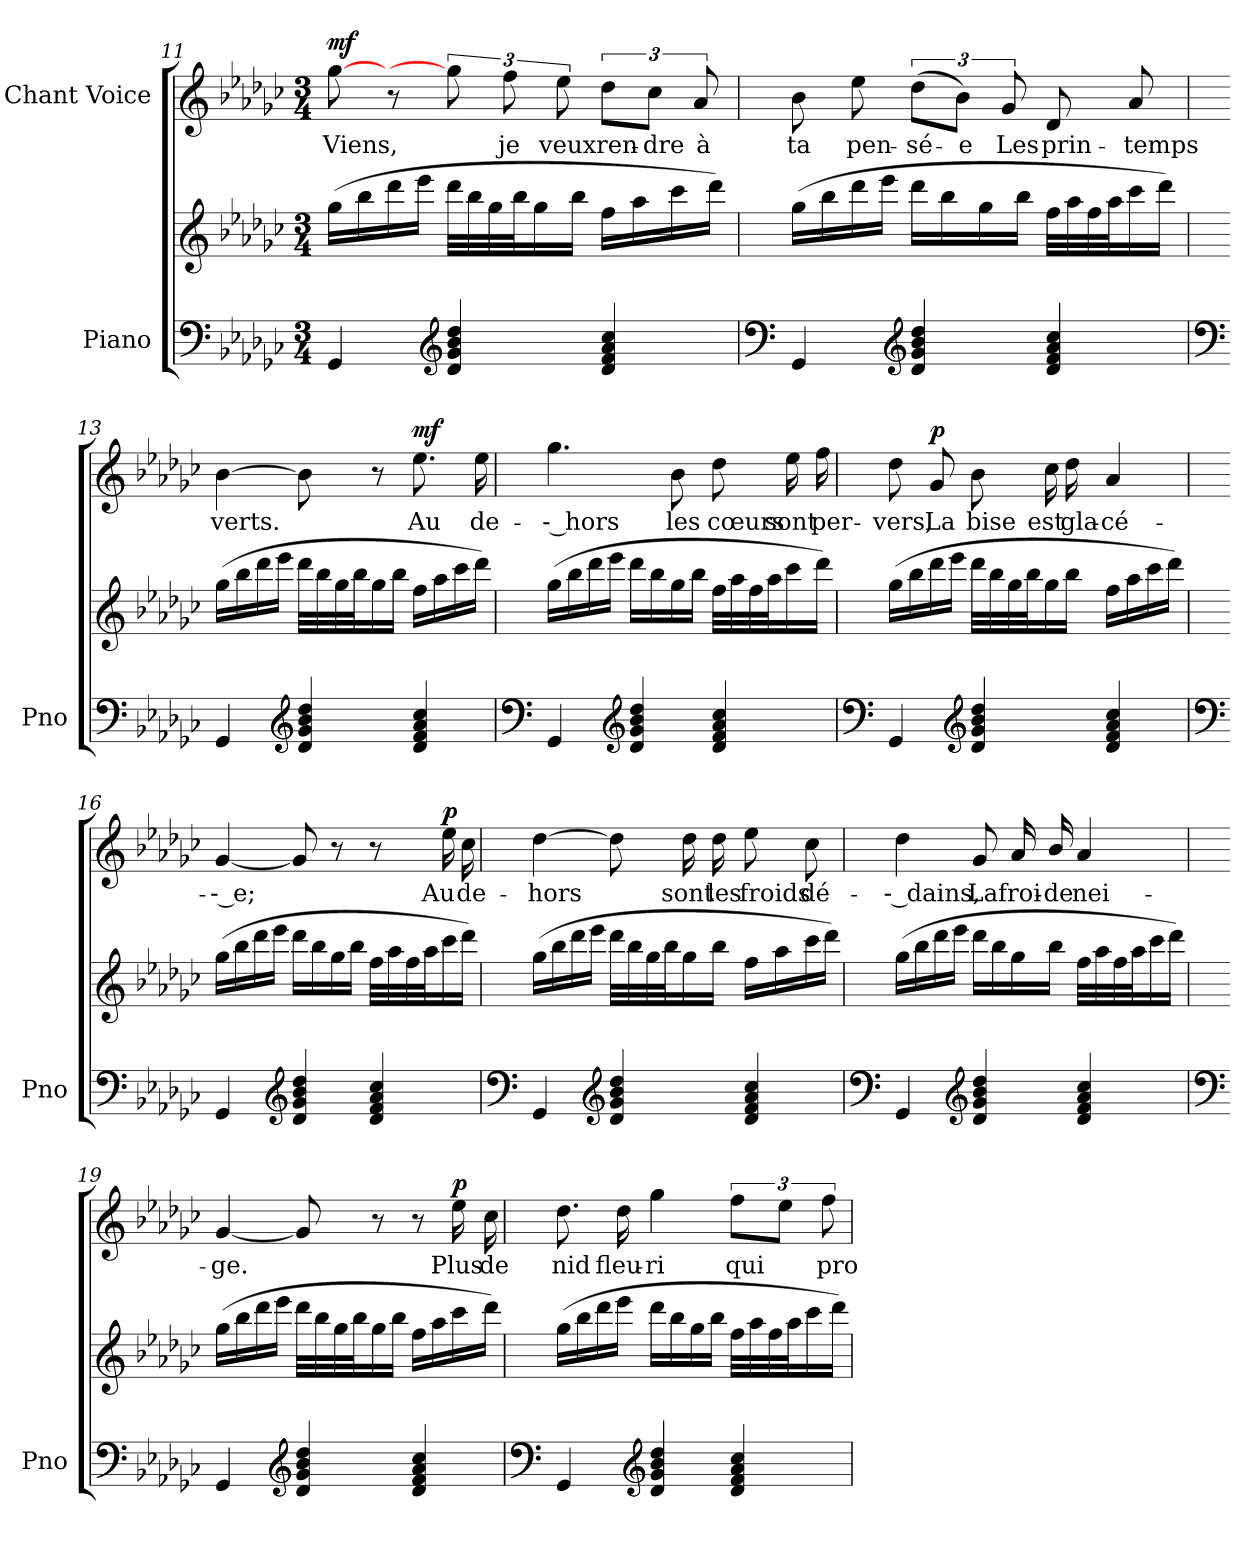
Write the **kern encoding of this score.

**kern	**kern	**kern	**text	**dynam
*part2	*part2	*part1	*part1	*part1
*staff3	*staff2	*staff1	*staff1	*staff1
*I"Piano	*	*I"Chant Voice	*	*
*I'Pno	*	*	*	*
*clefF4	*clefG2	*clefG2	*	*
*k[b-e-a-d-g-c-]	*k[b-e-a-d-g-c-]	*k[b-e-a-d-g-c-]	*	*
*M3/4	*M3/4	*M3/4	*	*
=11	=11	=11	=11	=11
*^	*	*	*	*
!	!	!	!	!	!LO:DY:a
4GG-/	4ryy	(16gg-\LL	[8gg-\	Viens,	mf
.	.	16bb-\	.	.	.
.	.	16ddd-\	8r	.	.
.	.	16eee-\JJ	.	.	.
*clefG2	*	*	*	*	*
4d-/ 4g-/ 4b-/ 4dd-/	16ryy	32ddd-\LLL	12gg-\]	.	.
.	.	32bb-\	.	.	.
.	16ryy	32gg-\	.	.	.
.	.	.	12ff\	je	.
.	.	32bb-\J	.	.	.
.	8ryy	16gg-\	.	.	.
.	.	.	12ee-\	veux	.
.	.	16bb-\JJ	.	.	.
4d-/ 4f/ 4a-/ 4cc-/	8ryy	16ff\LL	12dd-\L	ren-	.
.	.	16aa-\	.	.	.
.	.	.	12cc-\J	-dre	.
.	8ryy	16ccc-\	.	.	.
.	.	.	12a-/	à	.
.	.	16ddd-\JJ)	.	.	.
=12	=12	=12	=12	=12	=12
*clefF4	*	*	*	*	*
4GG-/	4ryy	(16gg-\LL	8b-\	ta	.
.	.	16bb-\	.	.	.
.	.	16ddd-\	8ee-\	pen-	.
.	.	16eee-\JJ	.	.	.
*clefG2	*	*	*	*	*
4d-/ 4g-/ 4b-/ 4dd-/	16ryy	16ddd-\LL	(12dd-\L	-sé-	.
.	16ryy	16bb-\	.	.	.
.	.	.	12b-\J)	-e	.
.	8ryy	16gg-\	.	.	.
.	.	.	12g-/	Les	.
.	.	16bb-\JJ	.	.	.
4d-/ 4f/ 4a-/ 4cc-/	8ryy	32ff\LLL	8d-/	prin-	.
.	.	32aa-\	.	.	.
.	.	32ff\	.	.	.
.	.	32aa-\J	.	.	.
.	8ryy	16ccc-\	8a-/	-temps	.
.	.	16ddd-\JJ)	.	.	.
=13	=13	=13	=13	=13	=13
*clefF4	*	*	*	*	*
4GG-/	4ryy	(16gg-\LL	[4b-\	verts.	.
.	.	16bb-\	.	.	.
.	.	16ddd-\	.	.	.
.	.	16eee-\JJ	.	.	.
*clefG2	*	*	*	*	*
4d-/ 4g-/ 4b-/ 4dd-/	16ryy	32ddd-\LLL	8b-\]	.	.
.	.	32bb-\	.	.	.
.	16ryy	32gg-\	.	.	.
.	.	32bb-\J	.	.	.
.	8ryy	16gg-\	8r	.	.
.	.	16bb-\JJ	.	.	.
!	!	!	!	!	!LO:DY:a
4d-/ 4f/ 4a-/ 4cc-/	8ryy	16ff\LL	8.ee-\	Au	mf
.	.	16aa-\	.	.	.
.	8ryy	16ccc-\	.	.	.
.	.	16ddd-\JJ)	16ee-\	de-	.
=14	=14	=14	=14	=14	=14
*clefF4	*	*	*	*	*
4GG-/	4ryy	(16gg-\LL	4.gg-\	-- hors	.
.	.	16bb-\	.	.	.
.	.	16ddd-\	.	.	.
.	.	16eee-\JJ	.	.	.
*clefG2	*	*	*	*	*
4d-/ 4g-/ 4b-/ 4dd-/	16ryy	16ddd-\LL	.	.	.
.	16ryy	16bb-\	.	.	.
.	8ryy	16gg-\	8b-\	les	.
.	.	16bb-\JJ	.	.	.
4d-/ 4f/ 4a-/ 4cc-/	8ryy	32ff\LLL	8dd-\	cœurs	.
.	.	32aa-\	.	.	.
.	.	32ff\	.	.	.
.	.	32aa-\J	.	.	.
.	8ryy	16ccc-\	16ee-\	sont	.
.	.	16ddd-\JJ)	16ff\	per-	.
=15	=15	=15	=15	=15	=15
*clefF4	*	*	*	*	*
4GG-/	4ryy	(16gg-\LL	8dd-\	-vers,	.
.	.	16bb-\	.	.	.
!	!	!	!	!	!LO:DY:a
.	.	16ddd-\	8g-/	La	p
.	.	16eee-\JJ	.	.	.
*clefG2	*	*	*	*	*
4d-/ 4g-/ 4b-/ 4dd-/	16ryy	32ddd-\LLL	8b-\	bise	.
.	.	32bb-\	.	.	.
.	16ryy	32gg-\	.	.	.
.	.	32bb-\J	.	.	.
.	8ryy	16gg-\	16cc-\	est	.
.	.	16bb-\JJ	16dd-\	gla-	.
4d-/ 4f/ 4a-/ 4cc-/	8ryy	16ff\LL	4a-/	-cé-	.
.	.	16aa-\	.	.	.
.	8ryy	16ccc-\	.	.	.
.	.	16ddd-\JJ)	.	.	.
=16	=16	=16	=16	=16	=16
*clefF4	*	*	*	*	*
4GG-/	4ryy	(16gg-\LL	[4g-/	-- e;	.
.	.	16bb-\	.	.	.
.	.	16ddd-\	.	.	.
.	.	16eee-\JJ	.	.	.
*clefG2	*	*	*	*	*
4d-/ 4g-/ 4b-/ 4dd-/	16ryy	16ddd-\LL	8g-/]	.	.
.	16ryy	16bb-\	.	.	.
.	8ryy	16gg-\	8r	.	.
.	.	16bb-\JJ	.	.	.
4d-/ 4f/ 4a-/ 4cc-/	8ryy	32ff\LLL	8r	.	.
.	.	32aa-\	.	.	.
.	.	32ff\	.	.	.
.	.	32aa-\J	.	.	.
!	!	!	!	!	!LO:DY:a
.	8ryy	16ccc-\	16ee-\	Au	p
.	.	16ddd-\JJ)	16cc-\	de-	.
=17	=17	=17	=17	=17	=17
*clefF4	*	*	*	*	*
4GG-/	4ryy	(16gg-\LL	[4dd-\	-hors	.
.	.	16bb-\	.	.	.
.	.	16ddd-\	.	.	.
.	.	16eee-\JJ	.	.	.
*clefG2	*	*	*	*	*
4d-/ 4g-/ 4b-/ 4dd-/	16ryy	32ddd-\LLL	8dd-\]	.	.
.	.	32bb-\	.	.	.
.	16ryy	32gg-\	.	.	.
.	.	32bb-\J	.	.	.
.	8ryy	16gg-\	16dd-\	sont	.
.	.	16bb-\JJ	16dd-\	les	.
4d-/ 4f/ 4a-/ 4cc-/	8ryy	16ff\LL	8ee-\	froids	.
.	.	16aa-\	.	.	.
.	8ryy	16ccc-\	8cc-\	dé-	.
.	.	16ddd-\JJ)	.	.	.
=18	=18	=18	=18	=18	=18
*clefF4	*	*	*	*	*
4GG-/	4ryy	(16gg-\LL	4dd-\	-- dains,	.
.	.	16bb-\	.	.	.
.	.	16ddd-\	.	.	.
.	.	16eee-\JJ	.	.	.
*clefG2	*	*	*	*	*
4d-/ 4g-/ 4b-/ 4dd-/	16ryy	16ddd-\LL	8g-/	La	.
.	16ryy	16bb-\	.	.	.
.	8ryy	16gg-\	16a-/	froi-	.
.	.	16bb-\JJ	16b-/	-de	.
4d-/ 4f/ 4a-/ 4cc-/	16ryy	32ff\LLL	4a-/	nei-	.
.	.	32aa-\	.	.	.
.	16ryy	32ff\	.	.	.
.	.	32aa-\J	.	.	.
.	16ryy	16ccc-\	.	.	.
.	16ryy	16ddd-\JJ)	.	.	.
=19	=19	=19	=19	=19	=19
*clefF4	*	*	*	*	*
4GG-/	4ryy	(16gg-\LL	[4g-/	-ge.	.
.	.	16bb-\	.	.	.
.	.	16ddd-\	.	.	.
.	.	16eee-\JJ	.	.	.
*clefG2	*	*	*	*	*
4d-/ 4g-/ 4b-/ 4dd-/	16ryy	32ddd-\LLL	8g-/]	.	.
.	.	32bb-\	.	.	.
.	16ryy	32gg-\	.	.	.
.	.	32bb-\J	.	.	.
.	8ryy	16gg-\	8r	.	.
.	.	16bb-\JJ	.	.	.
4d-/ 4f/ 4a-/ 4cc-/	8ryy	16ff\LL	8r	.	.
.	.	16aa-\	.	.	.
!	!	!	!	!	!LO:DY:a
.	8ryy	16ccc-\	16ee-\	Plus	p
.	.	16ddd-\JJ)	16cc-\	de	.
=20	=20	=20	=20	=20	=20
*clefF4	*	*	*	*	*
4GG-/	4ryy	(16gg-\LL	8.dd-\	nid	.
.	.	16bb-\	.	.	.
.	.	16ddd-\	.	.	.
.	.	16eee-\JJ	16dd-\	fleu-	.
*clefG2	*	*	*	*	*
4d-/ 4g-/ 4b-/ 4dd-/	16ryy	16ddd-\LL	4gg-\	-ri	.
.	16ryy	16bb-\	.	.	.
.	8ryy	16gg-\	.	.	.
.	.	16bb-\JJ	.	.	.
4d-/ 4f/ 4a-/ 4cc-/	8ryy	32ff\LLL	12ff\L	qui	.
.	.	32aa-\	.	.	.
.	.	32ff\	.	.	.
.	.	.	12ee-\J	.	.
.	.	32aa-\J	.	.	.
.	8ryy	16ccc-\	.	.	.
.	.	.	12ff\	pro-	.
.	.	16ddd-\JJ)	.	.	.
*v	*v	*	*	*	*
=	=	=	=	=
*-	*-	*-	*-	*-
